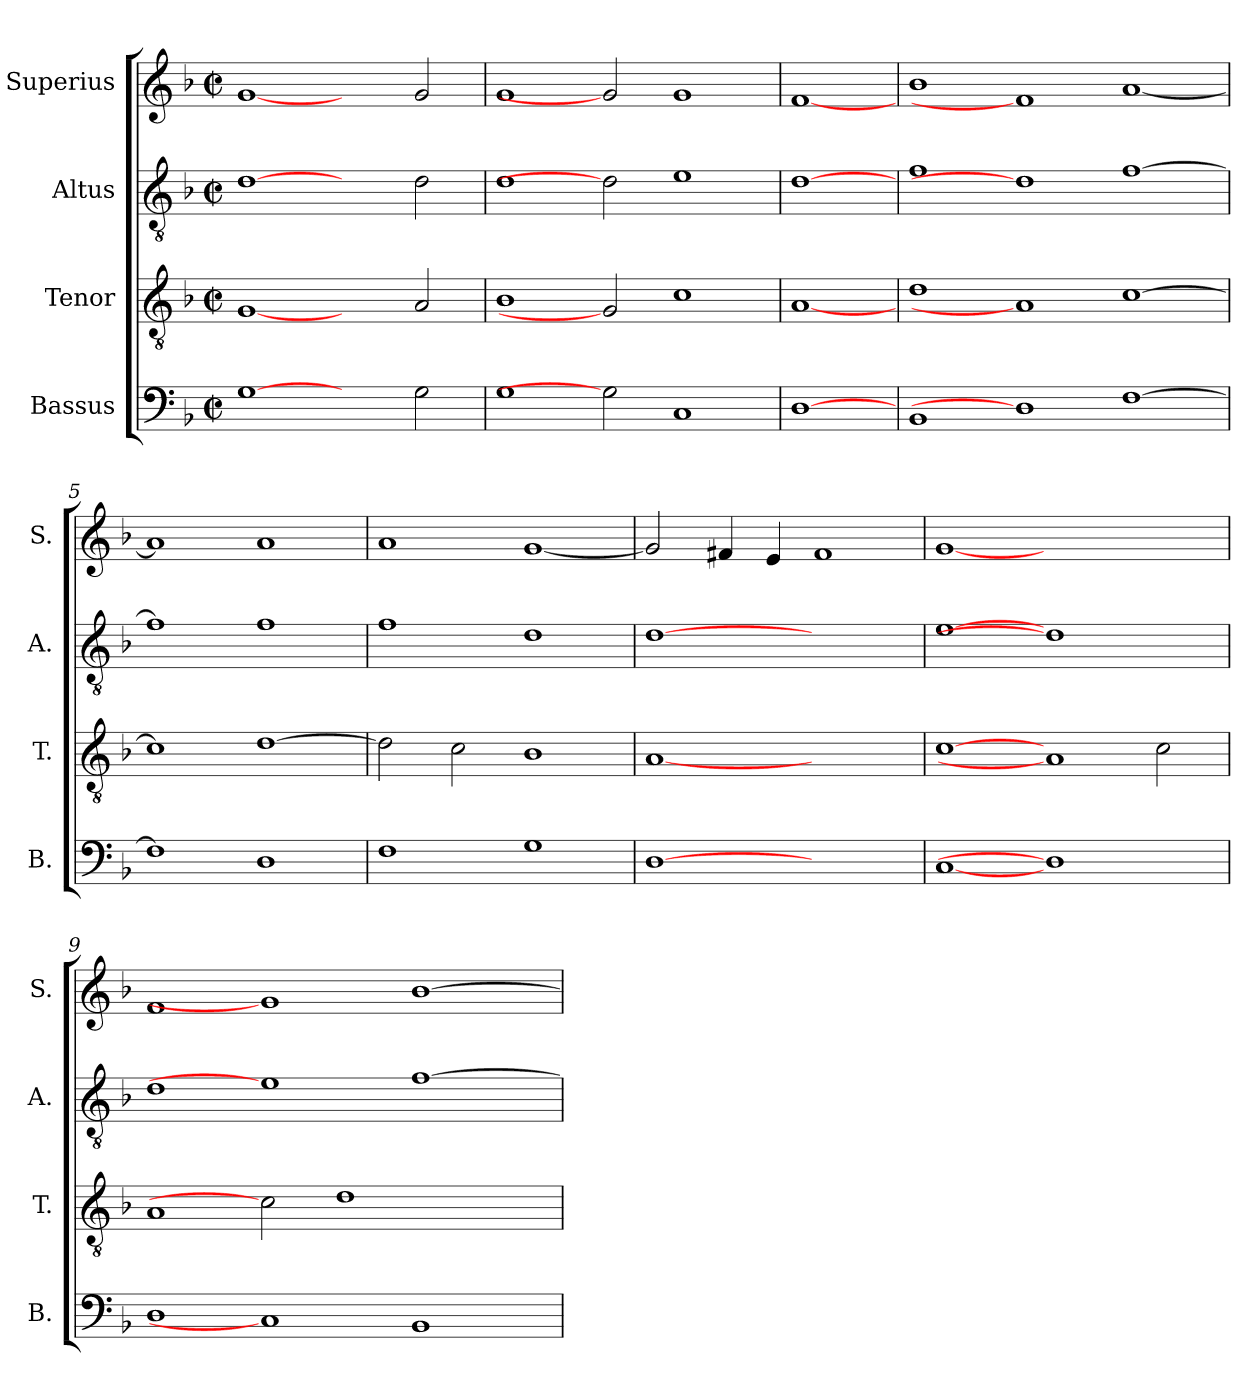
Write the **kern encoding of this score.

**kern	**kern	**kern	**kern
*part4	*part3	*part2	*part1
*staff4	*staff3	*staff2	*staff1
*I"Bassus	*I"Tenor	*I"Altus	*I"Superius
*I'B.	*I'T.	*I'A.	*I'S.
!!LO:PB:g=z
*clefF4	*clefGv2	*clefGv2	*clefG2
*	*ITrd7c12	*ITrd7c12	*
*k[b-]	*k[b-]	*k[b-]	*k[b-]
*F:	*F:	*F:	*F:
*M2/2	*M2/2	*M2/2	*M2/2
*met(c|)	*met(c|)	*met(c|)	*met(c|)
=1	=1	=1	=1
[1Gi	[1GGi	[1Di	[1gi
2ryy	2ryy	2ryy	2ryy
2Gi\	2AAi/	2Di\	2gi/
=2	=2	=2	=2
1Gi	1BB-i	1Di	1gi
2Gi]	2GGi]	2Di]	2gi]
1Ci	1Ci	1Ei	1gi
=3	=3	=3	=3
[1Di	[1AAi	[1Di	[1fi
=4	=4	=4	=4
1BB-i	1Di	1Fi	1b-i
1Di]	1AAi]	1Di]	1fi]
[>1Fi	[>1Ci	[>1Fi	[<1ai
=5	=5	=5	=5
1Fi]	1Ci]	1Fi]	1ai]
1Di	[>1Di	1Fi	1ai
=6	=6	=6	=6
1Fi	2Di\]	1Fi	1ai
.	2Ci\	.	.
1Gi	1BB-i	1Di	[<1gi
!!LO:LB:g=z
=7	=7	=7	=7
[1Di	[1AAi	[1Di	2gi/]
.	.	.	4f#Xi/
.	.	.	4ei/
1ryy	1ryy	1ryy	1f#i
=8	=8	=8	=8
[1Ci	[1Ci	[1Ei	[1gi
1Di]	1AAi]	1Di]	1.ryy
2ryy	2Ci\	2ryy	.
=9	=9	=9	=9
1Di	1AAi	1Di	1fi
1Ci]	2Ci]	1Ei]	1gi]
.	1Di	.	.
1BB-i	.	[>1Fi	[>1b-i
.	2ryy	.	.
=	=	=	=
*-	*-	*-	*-
